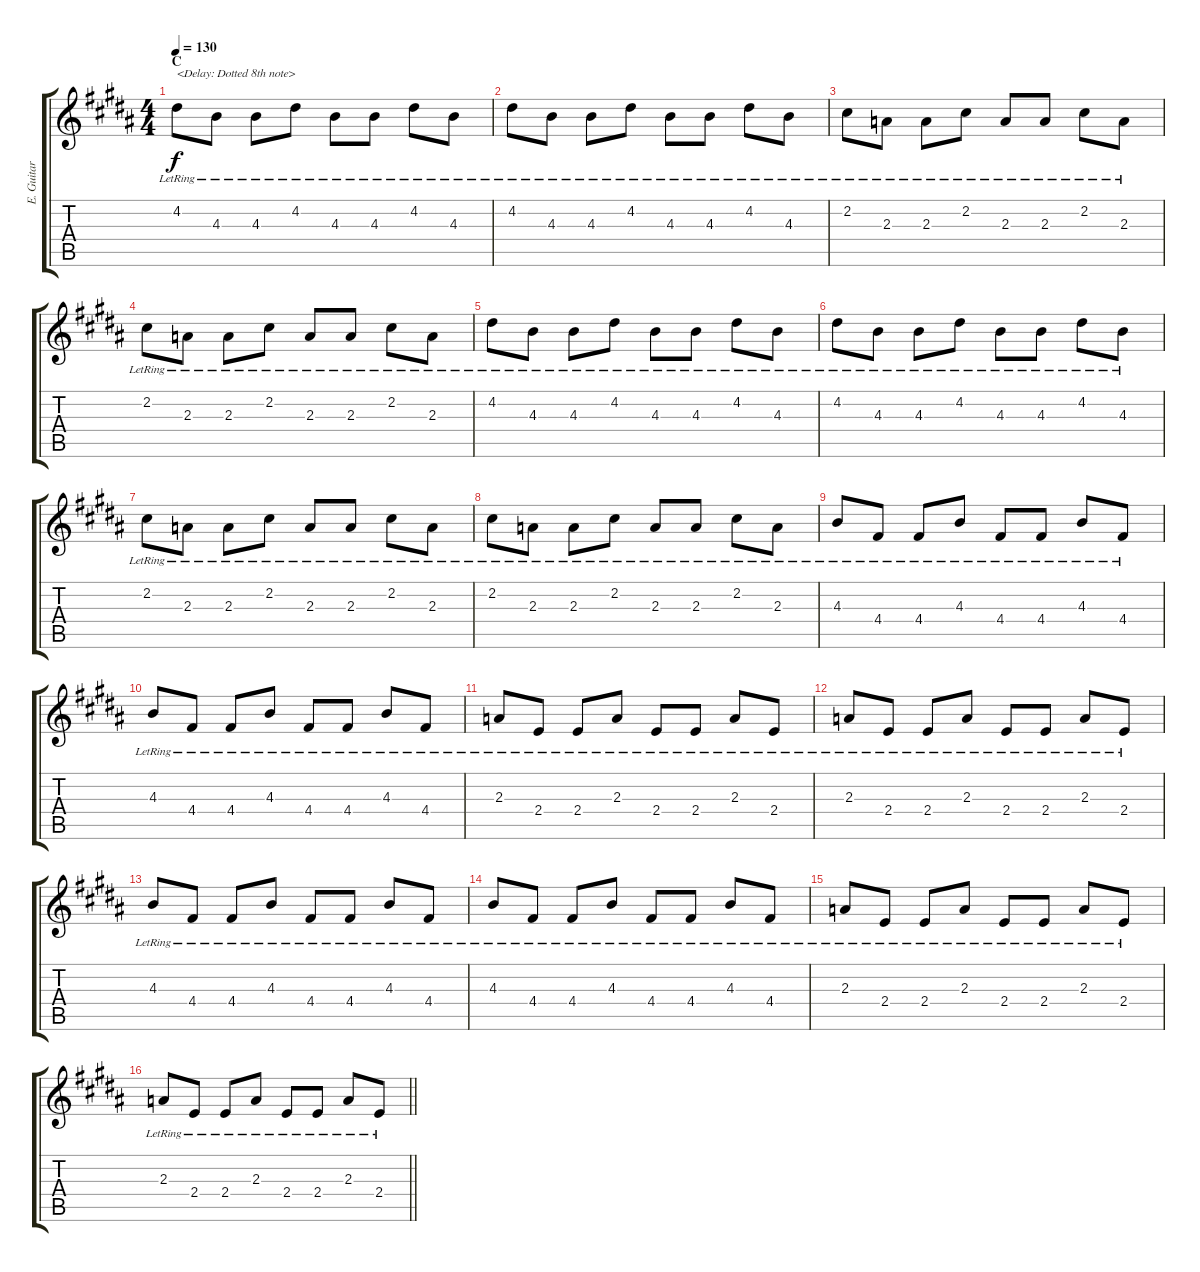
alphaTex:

\track ("E. Guitar II" "E. Guitar ") {instrument electricguitarclean}
\staff {score tabs}
\tuning (E4 B3 G3 D3 A2 E2) {hide}
\ts (4 4)
\section ("" "C")
\tempo 130
\clef g2
\ks b
4.2{lr}.8{txt "<Delay: Dotted 8th note>" dy f} 4.3{lr}.8 4.3{lr}.8 4.2{lr}.8 4.3{lr}.8 4.3{lr}.8 4.2{lr}.8 4.3{lr}.8 |
4.2{lr}.8 4.3{lr}.8 4.3{lr}.8 4.2{lr}.8 4.3{lr}.8 4.3{lr}.8 4.2{lr}.8 4.3{lr}.8 |
2.2{lr}.8 2.3{lr}.8 2.3{lr}.8 2.2{lr}.8 2.3{lr}.8 2.3{lr}.8 2.2{lr}.8 2.3{lr}.8 |
2.2{lr}.8 2.3{lr}.8 2.3{lr}.8 2.2{lr}.8 2.3{lr}.8 2.3{lr}.8 2.2{lr}.8 2.3{lr}.8 |
4.2{lr}.8 4.3{lr}.8 4.3{lr}.8 4.2{lr}.8 4.3{lr}.8 4.3{lr}.8 4.2{lr}.8 4.3{lr}.8 |
4.2{lr}.8 4.3{lr}.8 4.3{lr}.8 4.2{lr}.8 4.3{lr}.8 4.3{lr}.8 4.2{lr}.8 4.3{lr}.8 |
2.2{lr}.8 2.3{lr}.8 2.3{lr}.8 2.2{lr}.8 2.3{lr}.8 2.3{lr}.8 2.2{lr}.8 2.3{lr}.8 |
2.2{lr}.8 2.3{lr}.8 2.3{lr}.8 2.2{lr}.8 2.3{lr}.8 2.3{lr}.8 2.2{lr}.8 2.3{lr}.8 |
4.3{lr}.8 4.4{lr}.8 4.4{lr}.8 4.3{lr}.8 4.4{lr}.8 4.4{lr}.8 4.3{lr}.8 4.4{lr}.8 |
4.3{lr}.8 4.4{lr}.8 4.4{lr}.8 4.3{lr}.8 4.4{lr}.8 4.4{lr}.8 4.3{lr}.8 4.4{lr}.8 |
2.3{lr}.8 2.4{lr}.8 2.4{lr}.8 2.3{lr}.8 2.4{lr}.8 2.4{lr}.8 2.3{lr}.8 2.4{lr}.8 |
2.3{lr}.8 2.4{lr}.8 2.4{lr}.8 2.3{lr}.8 2.4{lr}.8 2.4{lr}.8 2.3{lr}.8 2.4{lr}.8 |
4.3{lr}.8 4.4{lr}.8 4.4{lr}.8 4.3{lr}.8 4.4{lr}.8 4.4{lr}.8 4.3{lr}.8 4.4{lr}.8 |
4.3{lr}.8 4.4{lr}.8 4.4{lr}.8 4.3{lr}.8 4.4{lr}.8 4.4{lr}.8 4.3{lr}.8 4.4{lr}.8 |
2.3{lr}.8 2.4{lr}.8 2.4{lr}.8 2.3{lr}.8 2.4{lr}.8 2.4{lr}.8 2.3{lr}.8 2.4{lr}.8 |
\barLineRight lightlight
2.3{lr}.8 2.4{lr}.8 2.4{lr}.8 2.3{lr}.8 2.4{lr}.8 2.4{lr}.8 2.3{lr}.8 2.4{lr}.8
